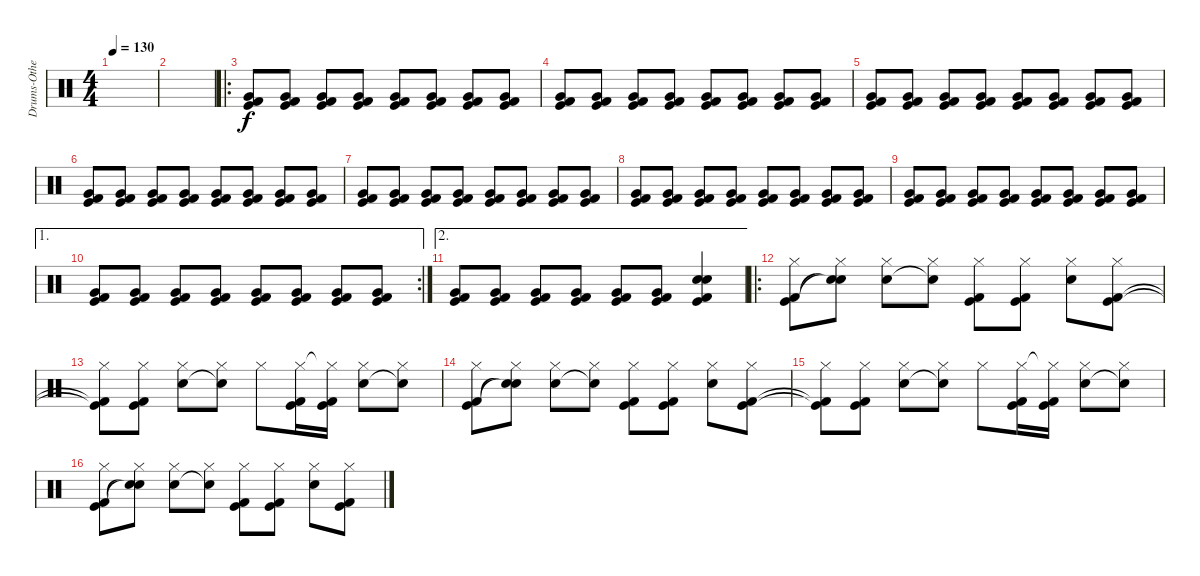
\track ("Drums-Others" "Drums-Othe") {instrument percussion}
\staff {score}
\articulation defaults
\ts (4 4)
\tempo 130
\clef neutral
\ks c
|
|
\ro
("Very Low Tom (hit)" "Kick (hit)" "Kick (hit) 2").8{volume 10} ("Very Low Tom (hit)" "Kick (hit) 2" "Kick (hit)").8 ("Very Low Tom (hit)" "Kick (hit) 2" "Kick (hit)").8 ("Very Low Tom (hit)" "Kick (hit) 2" "Kick (hit)").8 ("Very Low Tom (hit)" "Kick (hit) 2" "Kick (hit)").8 ("Very Low Tom (hit)" "Kick (hit) 2" "Kick (hit)").8 ("Very Low Tom (hit)" "Kick (hit) 2" "Kick (hit)").8 ("Very Low Tom (hit)" "Kick (hit) 2" "Kick (hit)").8 |
("Very Low Tom (hit)" "Kick (hit)" "Kick (hit) 2").8 ("Very Low Tom (hit)" "Kick (hit) 2" "Kick (hit)").8 ("Very Low Tom (hit)" "Kick (hit) 2" "Kick (hit)").8 ("Very Low Tom (hit)" "Kick (hit) 2" "Kick (hit)").8 ("Very Low Tom (hit)" "Kick (hit) 2" "Kick (hit)").8 ("Very Low Tom (hit)" "Kick (hit) 2" "Kick (hit)").8 ("Very Low Tom (hit)" "Kick (hit) 2" "Kick (hit)").8 ("Very Low Tom (hit)" "Kick (hit) 2" "Kick (hit)").8 |
("Very Low Tom (hit)" "Kick (hit)" "Kick (hit) 2").8 ("Very Low Tom (hit)" "Kick (hit) 2" "Kick (hit)").8 ("Very Low Tom (hit)" "Kick (hit) 2" "Kick (hit)").8 ("Very Low Tom (hit)" "Kick (hit) 2" "Kick (hit)").8 ("Very Low Tom (hit)" "Kick (hit) 2" "Kick (hit)").8 ("Very Low Tom (hit)" "Kick (hit) 2" "Kick (hit)").8 ("Very Low Tom (hit)" "Kick (hit) 2" "Kick (hit)").8 ("Very Low Tom (hit)" "Kick (hit) 2" "Kick (hit)").8 |
("Very Low Tom (hit)" "Kick (hit)" "Kick (hit) 2").8 ("Very Low Tom (hit)" "Kick (hit) 2" "Kick (hit)").8 ("Very Low Tom (hit)" "Kick (hit) 2" "Kick (hit)").8 ("Very Low Tom (hit)" "Kick (hit) 2" "Kick (hit)").8 ("Very Low Tom (hit)" "Kick (hit) 2" "Kick (hit)").8 ("Very Low Tom (hit)" "Kick (hit) 2" "Kick (hit)").8 ("Very Low Tom (hit)" "Kick (hit) 2" "Kick (hit)").8 ("Very Low Tom (hit)" "Kick (hit) 2" "Kick (hit)").8 |
("Very Low Tom (hit)" "Kick (hit)" "Kick (hit) 2").8 ("Very Low Tom (hit)" "Kick (hit) 2" "Kick (hit)").8 ("Very Low Tom (hit)" "Kick (hit) 2" "Kick (hit)").8 ("Very Low Tom (hit)" "Kick (hit) 2" "Kick (hit)").8 ("Very Low Tom (hit)" "Kick (hit) 2" "Kick (hit)").8 ("Very Low Tom (hit)" "Kick (hit) 2" "Kick (hit)").8 ("Very Low Tom (hit)" "Kick (hit) 2" "Kick (hit)").8 ("Very Low Tom (hit)" "Kick (hit) 2" "Kick (hit)").8 |
("Very Low Tom (hit)" "Kick (hit)" "Kick (hit) 2").8 ("Very Low Tom (hit)" "Kick (hit) 2" "Kick (hit)").8 ("Very Low Tom (hit)" "Kick (hit) 2" "Kick (hit)").8 ("Very Low Tom (hit)" "Kick (hit) 2" "Kick (hit)").8 ("Very Low Tom (hit)" "Kick (hit) 2" "Kick (hit)").8 ("Very Low Tom (hit)" "Kick (hit) 2" "Kick (hit)").8 ("Very Low Tom (hit)" "Kick (hit) 2" "Kick (hit)").8 ("Very Low Tom (hit)" "Kick (hit) 2" "Kick (hit)").8 |
("Very Low Tom (hit)" "Kick (hit)" "Kick (hit) 2").8 ("Very Low Tom (hit)" "Kick (hit) 2" "Kick (hit)").8 ("Very Low Tom (hit)" "Kick (hit) 2" "Kick (hit)").8 ("Very Low Tom (hit)" "Kick (hit) 2" "Kick (hit)").8 ("Very Low Tom (hit)" "Kick (hit) 2" "Kick (hit)").8 ("Very Low Tom (hit)" "Kick (hit) 2" "Kick (hit)").8 ("Very Low Tom (hit)" "Kick (hit) 2" "Kick (hit)").8 ("Very Low Tom (hit)" "Kick (hit) 2" "Kick (hit)").8 |
\ae 1
\rc 2
("Very Low Tom (hit)" "Kick (hit)" "Kick (hit) 2").8 ("Very Low Tom (hit)" "Kick (hit) 2" "Kick (hit)").8 ("Very Low Tom (hit)" "Kick (hit) 2" "Kick (hit)").8 ("Very Low Tom (hit)" "Kick (hit) 2" "Kick (hit)").8 ("Very Low Tom (hit)" "Kick (hit) 2" "Kick (hit)").8 ("Very Low Tom (hit)" "Kick (hit) 2" "Kick (hit)").8 ("Very Low Tom (hit)" "Kick (hit) 2" "Kick (hit)").8 ("Very Low Tom (hit)" "Kick (hit) 2" "Kick (hit)").8 |
\ae 2
("Very Low Tom (hit)" "Kick (hit)" "Kick (hit) 2").8 ("Very Low Tom (hit)" "Kick (hit) 2" "Kick (hit)").8 ("Very Low Tom (hit)" "Kick (hit) 2" "Kick (hit)").8 ("Very Low Tom (hit)" "Kick (hit) 2" "Kick (hit)").8 ("Very Low Tom (hit)" "Kick (hit) 2" "Kick (hit)").8 ("Very Low Tom (hit)" "Kick (hit) 2" "Kick (hit)").8 ("Snare (hit) 2" "Electric Snare (hit)" "Kick (hit) 2" "Kick (hit)").4 |
\ro
("Hi-Hat (closed)" "Kick (hit)" "Kick (hit) 2").8{volume 16} ("Hi-Hat (closed)" "Snare (hit)"{t} "Snare (hit)"{t}).8 ("Hi-Hat (closed)" "Snare (hit) 2").8 ("Hi-Hat (closed)" "Snare (hit)"{t}).8 ("Hi-Hat (closed)" "Kick (hit)" "Kick (hit) 2").8 ("Hi-Hat (closed)" "Kick (hit)" "Kick (hit) 2").8 ("Hi-Hat (closed)" "Snare (hit) 2").8 ("Hi-Hat (closed)" "Kick (hit)" "Kick (hit) 2").8 |
("Hi-Hat (closed)" "Kick (hit)"{t} "Kick (hit) 2"{t}).8{volume 16} ("Hi-Hat (closed)" "Kick (hit)" "Kick (hit) 2").8 ("Hi-Hat (closed)" "Snare (hit) 2").8 ("Hi-Hat (closed)" "Snare (hit)"{t}).8 "Hi-Hat (closed)".8 ("Hi-Hat (closed)" "Kick (hit)" "Kick (hit) 2").16 ("Hi-Hat (closed)"{t} "Kick (hit)" "Kick (hit) 2").16 ("Hi-Hat (closed)" "Snare (hit) 2").8 ("Hi-Hat (closed)" "Snare (hit)"{t}).8 |
("Hi-Hat (closed)" "Kick (hit)" "Kick (hit) 2").8{volume 16} ("Hi-Hat (closed)" "Snare (hit)"{t} "Snare (hit)"{t}).8 ("Hi-Hat (closed)" "Snare (hit) 2").8 ("Hi-Hat (closed)" "Snare (hit)"{t}).8 ("Hi-Hat (closed)" "Kick (hit)" "Kick (hit) 2").8 ("Hi-Hat (closed)" "Kick (hit)" "Kick (hit) 2").8 ("Hi-Hat (closed)" "Snare (hit) 2").8 ("Hi-Hat (closed)" "Kick (hit)" "Kick (hit) 2").8 |
("Hi-Hat (closed)" "Kick (hit)"{t} "Kick (hit) 2"{t}).8{volume 16} ("Hi-Hat (closed)" "Kick (hit)" "Kick (hit) 2").8 ("Hi-Hat (closed)" "Snare (hit) 2").8 ("Hi-Hat (closed)" "Snare (hit)"{t}).8 "Hi-Hat (closed)".8 ("Hi-Hat (closed)" "Kick (hit)" "Kick (hit) 2").16 ("Hi-Hat (closed)"{t} "Kick (hit)" "Kick (hit) 2").16 ("Hi-Hat (closed)" "Snare (hit) 2").8 ("Hi-Hat (closed)" "Snare (hit)"{t}).8 |
("Hi-Hat (closed)" "Kick (hit)" "Kick (hit) 2").8{volume 16} ("Hi-Hat (closed)" "Snare (hit)"{t} "Snare (hit)"{t}).8 ("Hi-Hat (closed)" "Snare (hit) 2").8 ("Hi-Hat (closed)" "Snare (hit)"{t}).8 ("Hi-Hat (closed)" "Kick (hit)" "Kick (hit) 2").8 ("Hi-Hat (closed)" "Kick (hit)" "Kick (hit) 2").8 ("Hi-Hat (closed)" "Snare (hit) 2").8 ("Hi-Hat (closed)" "Kick (hit)" "Kick (hit) 2").8
